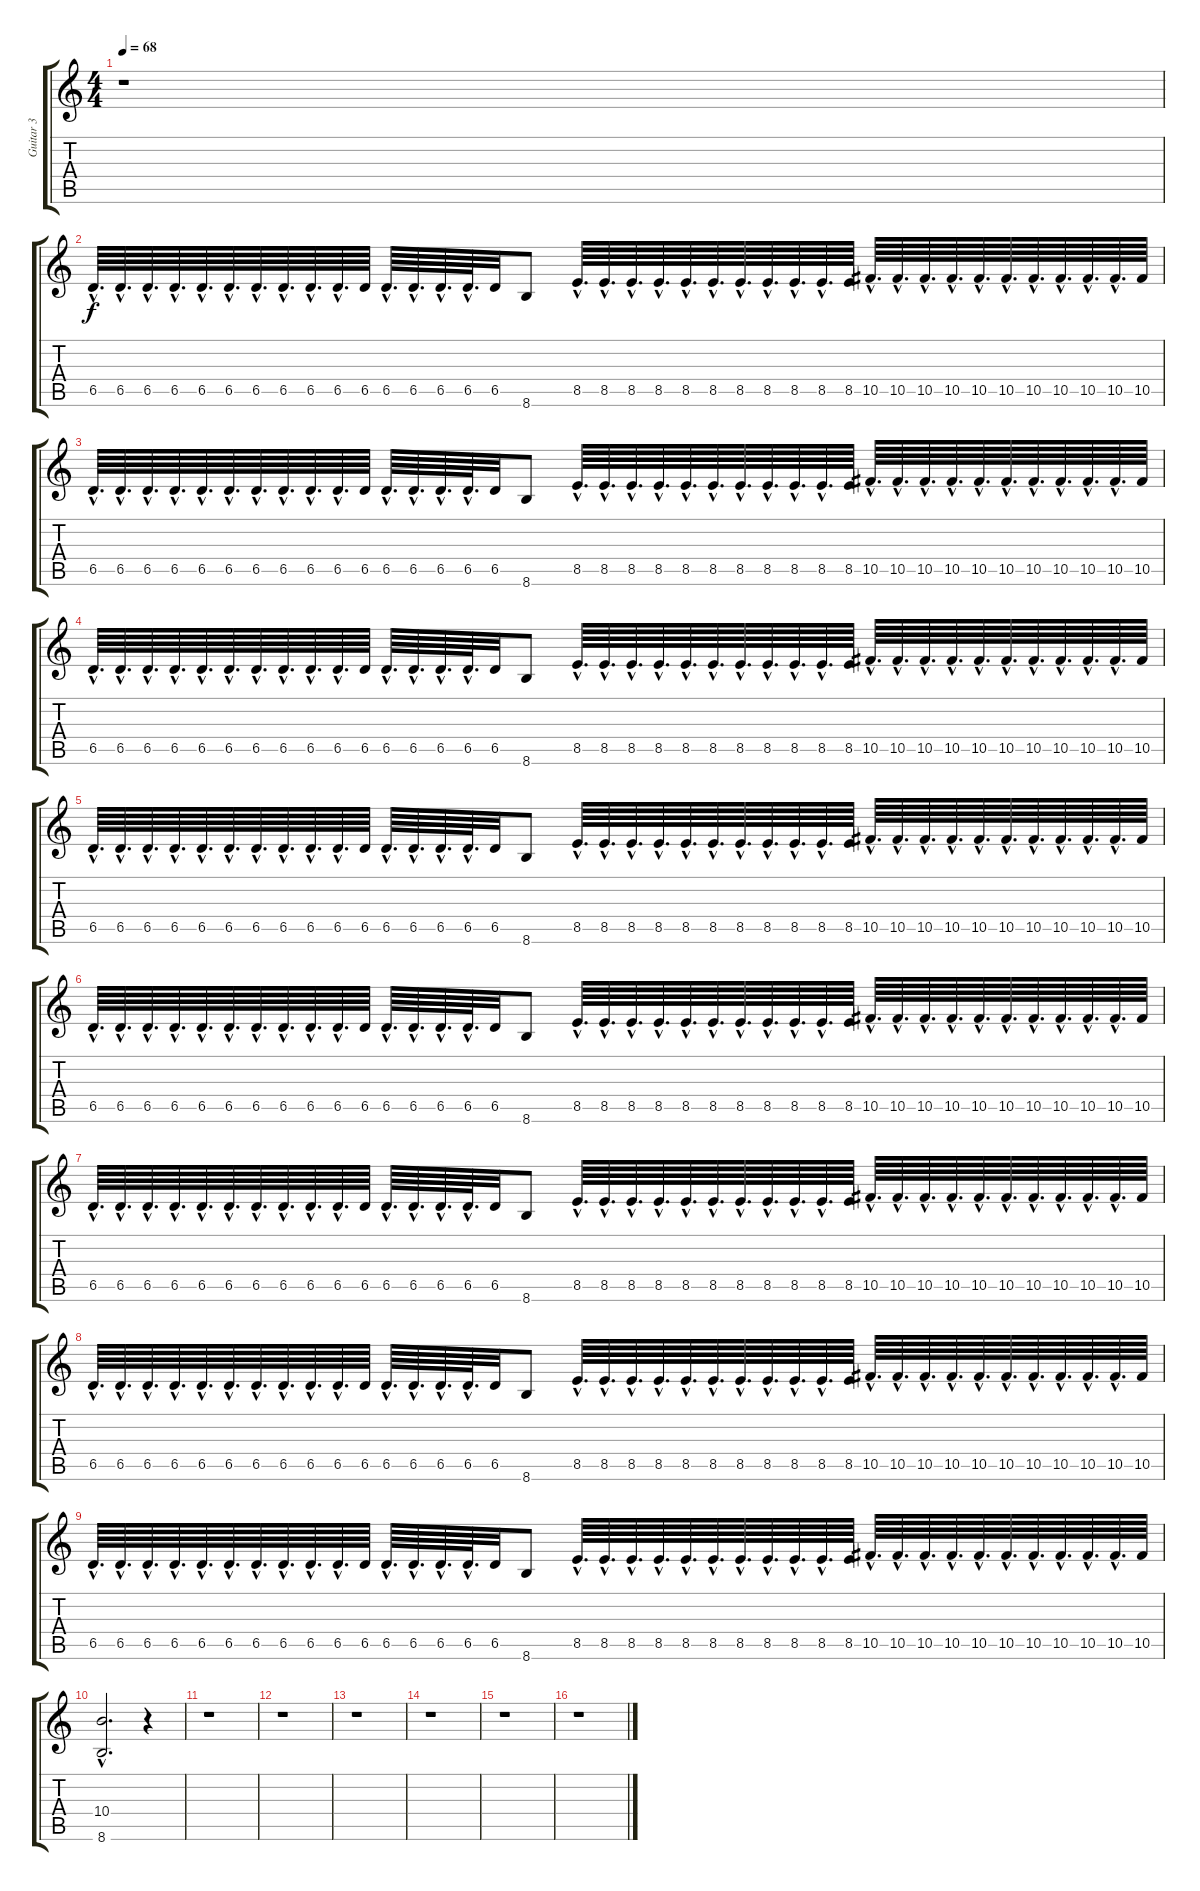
\track ("Guitar 3" "Guitar 3") {instrument distortionguitar}
\staff {score tabs}
\tuning (Eb4 Bb3 Gb3 Db3 Ab2 Eb2) {hide}
\ts (4 4)
\tempo 68
\clef g2
\ks c
r.1{dy f} |
6.5{hac}.64{d} 6.5{hac}.64{d} 6.5{hac}.64{d} 6.5{hac}.64{d} 6.5{hac}.64{d} 6.5{hac}.64{d} 6.5{hac}.64{d} 6.5{hac}.64{d} 6.5{hac}.64{d} 6.5{hac}.64{d} 6.5.64 6.5{hac}.64{d} 6.5{hac}.64{d} 6.5{hac}.64{d} 6.5{hac}.64{d} 6.5.32 8.6.8 8.5{hac}.64{d} 8.5{hac}.64{d} 8.5{hac}.64{d} 8.5{hac}.64{d} 8.5{hac}.64{d} 8.5{hac}.64{d} 8.5{hac}.64{d} 8.5{hac}.64{d} 8.5{hac}.64{d} 8.5{hac}.64{d} 8.5.64 10.5{hac}.64{d} 10.5{hac}.64{d} 10.5{hac}.64{d} 10.5{hac}.64{d} 10.5{hac}.64{d} 10.5{hac}.64{d} 10.5{hac}.64{d} 10.5{hac}.64{d} 10.5{hac}.64{d} 10.5{hac}.64{d} 10.5.64 |
6.5{hac}.64{d} 6.5{hac}.64{d} 6.5{hac}.64{d} 6.5{hac}.64{d} 6.5{hac}.64{d} 6.5{hac}.64{d} 6.5{hac}.64{d} 6.5{hac}.64{d} 6.5{hac}.64{d} 6.5{hac}.64{d} 6.5.64 6.5{hac}.64{d} 6.5{hac}.64{d} 6.5{hac}.64{d} 6.5{hac}.64{d} 6.5.32 8.6.8 8.5{hac}.64{d} 8.5{hac}.64{d} 8.5{hac}.64{d} 8.5{hac}.64{d} 8.5{hac}.64{d} 8.5{hac}.64{d} 8.5{hac}.64{d} 8.5{hac}.64{d} 8.5{hac}.64{d} 8.5{hac}.64{d} 8.5.64 10.5{hac}.64{d} 10.5{hac}.64{d} 10.5{hac}.64{d} 10.5{hac}.64{d} 10.5{hac}.64{d} 10.5{hac}.64{d} 10.5{hac}.64{d} 10.5{hac}.64{d} 10.5{hac}.64{d} 10.5{hac}.64{d} 10.5.64 |
6.5{hac}.64{d} 6.5{hac}.64{d} 6.5{hac}.64{d} 6.5{hac}.64{d} 6.5{hac}.64{d} 6.5{hac}.64{d} 6.5{hac}.64{d} 6.5{hac}.64{d} 6.5{hac}.64{d} 6.5{hac}.64{d} 6.5.64 6.5{hac}.64{d} 6.5{hac}.64{d} 6.5{hac}.64{d} 6.5{hac}.64{d} 6.5.32 8.6.8 8.5{hac}.64{d} 8.5{hac}.64{d} 8.5{hac}.64{d} 8.5{hac}.64{d} 8.5{hac}.64{d} 8.5{hac}.64{d} 8.5{hac}.64{d} 8.5{hac}.64{d} 8.5{hac}.64{d} 8.5{hac}.64{d} 8.5.64 10.5{hac}.64{d} 10.5{hac}.64{d} 10.5{hac}.64{d} 10.5{hac}.64{d} 10.5{hac}.64{d} 10.5{hac}.64{d} 10.5{hac}.64{d} 10.5{hac}.64{d} 10.5{hac}.64{d} 10.5{hac}.64{d} 10.5.64 |
6.5{hac}.64{d} 6.5{hac}.64{d} 6.5{hac}.64{d} 6.5{hac}.64{d} 6.5{hac}.64{d} 6.5{hac}.64{d} 6.5{hac}.64{d} 6.5{hac}.64{d} 6.5{hac}.64{d} 6.5{hac}.64{d} 6.5.64 6.5{hac}.64{d} 6.5{hac}.64{d} 6.5{hac}.64{d} 6.5{hac}.64{d} 6.5.32 8.6.8 8.5{hac}.64{d} 8.5{hac}.64{d} 8.5{hac}.64{d} 8.5{hac}.64{d} 8.5{hac}.64{d} 8.5{hac}.64{d} 8.5{hac}.64{d} 8.5{hac}.64{d} 8.5{hac}.64{d} 8.5{hac}.64{d} 8.5.64 10.5{hac}.64{d} 10.5{hac}.64{d} 10.5{hac}.64{d} 10.5{hac}.64{d} 10.5{hac}.64{d} 10.5{hac}.64{d} 10.5{hac}.64{d} 10.5{hac}.64{d} 10.5{hac}.64{d} 10.5{hac}.64{d} 10.5.64 |
6.5{hac}.64{d} 6.5{hac}.64{d} 6.5{hac}.64{d} 6.5{hac}.64{d} 6.5{hac}.64{d} 6.5{hac}.64{d} 6.5{hac}.64{d} 6.5{hac}.64{d} 6.5{hac}.64{d} 6.5{hac}.64{d} 6.5.64 6.5{hac}.64{d} 6.5{hac}.64{d} 6.5{hac}.64{d} 6.5{hac}.64{d} 6.5.32 8.6.8 8.5{hac}.64{d} 8.5{hac}.64{d} 8.5{hac}.64{d} 8.5{hac}.64{d} 8.5{hac}.64{d} 8.5{hac}.64{d} 8.5{hac}.64{d} 8.5{hac}.64{d} 8.5{hac}.64{d} 8.5{hac}.64{d} 8.5.64 10.5{hac}.64{d} 10.5{hac}.64{d} 10.5{hac}.64{d} 10.5{hac}.64{d} 10.5{hac}.64{d} 10.5{hac}.64{d} 10.5{hac}.64{d} 10.5{hac}.64{d} 10.5{hac}.64{d} 10.5{hac}.64{d} 10.5.64 |
6.5{hac}.64{d} 6.5{hac}.64{d} 6.5{hac}.64{d} 6.5{hac}.64{d} 6.5{hac}.64{d} 6.5{hac}.64{d} 6.5{hac}.64{d} 6.5{hac}.64{d} 6.5{hac}.64{d} 6.5{hac}.64{d} 6.5.64 6.5{hac}.64{d} 6.5{hac}.64{d} 6.5{hac}.64{d} 6.5{hac}.64{d} 6.5.32 8.6.8 8.5{hac}.64{d} 8.5{hac}.64{d} 8.5{hac}.64{d} 8.5{hac}.64{d} 8.5{hac}.64{d} 8.5{hac}.64{d} 8.5{hac}.64{d} 8.5{hac}.64{d} 8.5{hac}.64{d} 8.5{hac}.64{d} 8.5.64 10.5{hac}.64{d} 10.5{hac}.64{d} 10.5{hac}.64{d} 10.5{hac}.64{d} 10.5{hac}.64{d} 10.5{hac}.64{d} 10.5{hac}.64{d} 10.5{hac}.64{d} 10.5{hac}.64{d} 10.5{hac}.64{d} 10.5.64 |
6.5{hac}.64{d} 6.5{hac}.64{d} 6.5{hac}.64{d} 6.5{hac}.64{d} 6.5{hac}.64{d} 6.5{hac}.64{d} 6.5{hac}.64{d} 6.5{hac}.64{d} 6.5{hac}.64{d} 6.5{hac}.64{d} 6.5.64 6.5{hac}.64{d} 6.5{hac}.64{d} 6.5{hac}.64{d} 6.5{hac}.64{d} 6.5.32 8.6.8 8.5{hac}.64{d} 8.5{hac}.64{d} 8.5{hac}.64{d} 8.5{hac}.64{d} 8.5{hac}.64{d} 8.5{hac}.64{d} 8.5{hac}.64{d} 8.5{hac}.64{d} 8.5{hac}.64{d} 8.5{hac}.64{d} 8.5.64 10.5{hac}.64{d} 10.5{hac}.64{d} 10.5{hac}.64{d} 10.5{hac}.64{d} 10.5{hac}.64{d} 10.5{hac}.64{d} 10.5{hac}.64{d} 10.5{hac}.64{d} 10.5{hac}.64{d} 10.5{hac}.64{d} 10.5.64 |
6.5{hac}.64{d} 6.5{hac}.64{d} 6.5{hac}.64{d} 6.5{hac}.64{d} 6.5{hac}.64{d} 6.5{hac}.64{d} 6.5{hac}.64{d} 6.5{hac}.64{d} 6.5{hac}.64{d} 6.5{hac}.64{d} 6.5.64 6.5{hac}.64{d} 6.5{hac}.64{d} 6.5{hac}.64{d} 6.5{hac}.64{d} 6.5.32 8.6.8 8.5{hac}.64{d} 8.5{hac}.64{d} 8.5{hac}.64{d} 8.5{hac}.64{d} 8.5{hac}.64{d} 8.5{hac}.64{d} 8.5{hac}.64{d} 8.5{hac}.64{d} 8.5{hac}.64{d} 8.5{hac}.64{d} 8.5.64 10.5{hac}.64{d} 10.5{hac}.64{d} 10.5{hac}.64{d} 10.5{hac}.64{d} 10.5{hac}.64{d} 10.5{hac}.64{d} 10.5{hac}.64{d} 10.5{hac}.64{d} 10.5{hac}.64{d} 10.5{hac}.64{d} 10.5.64 |
(10.4{hac} 8.6{hac}).2{d} r.4 |
r.1 |
r.1 |
r.1 |
r.1 |
r.1 |
r.1
